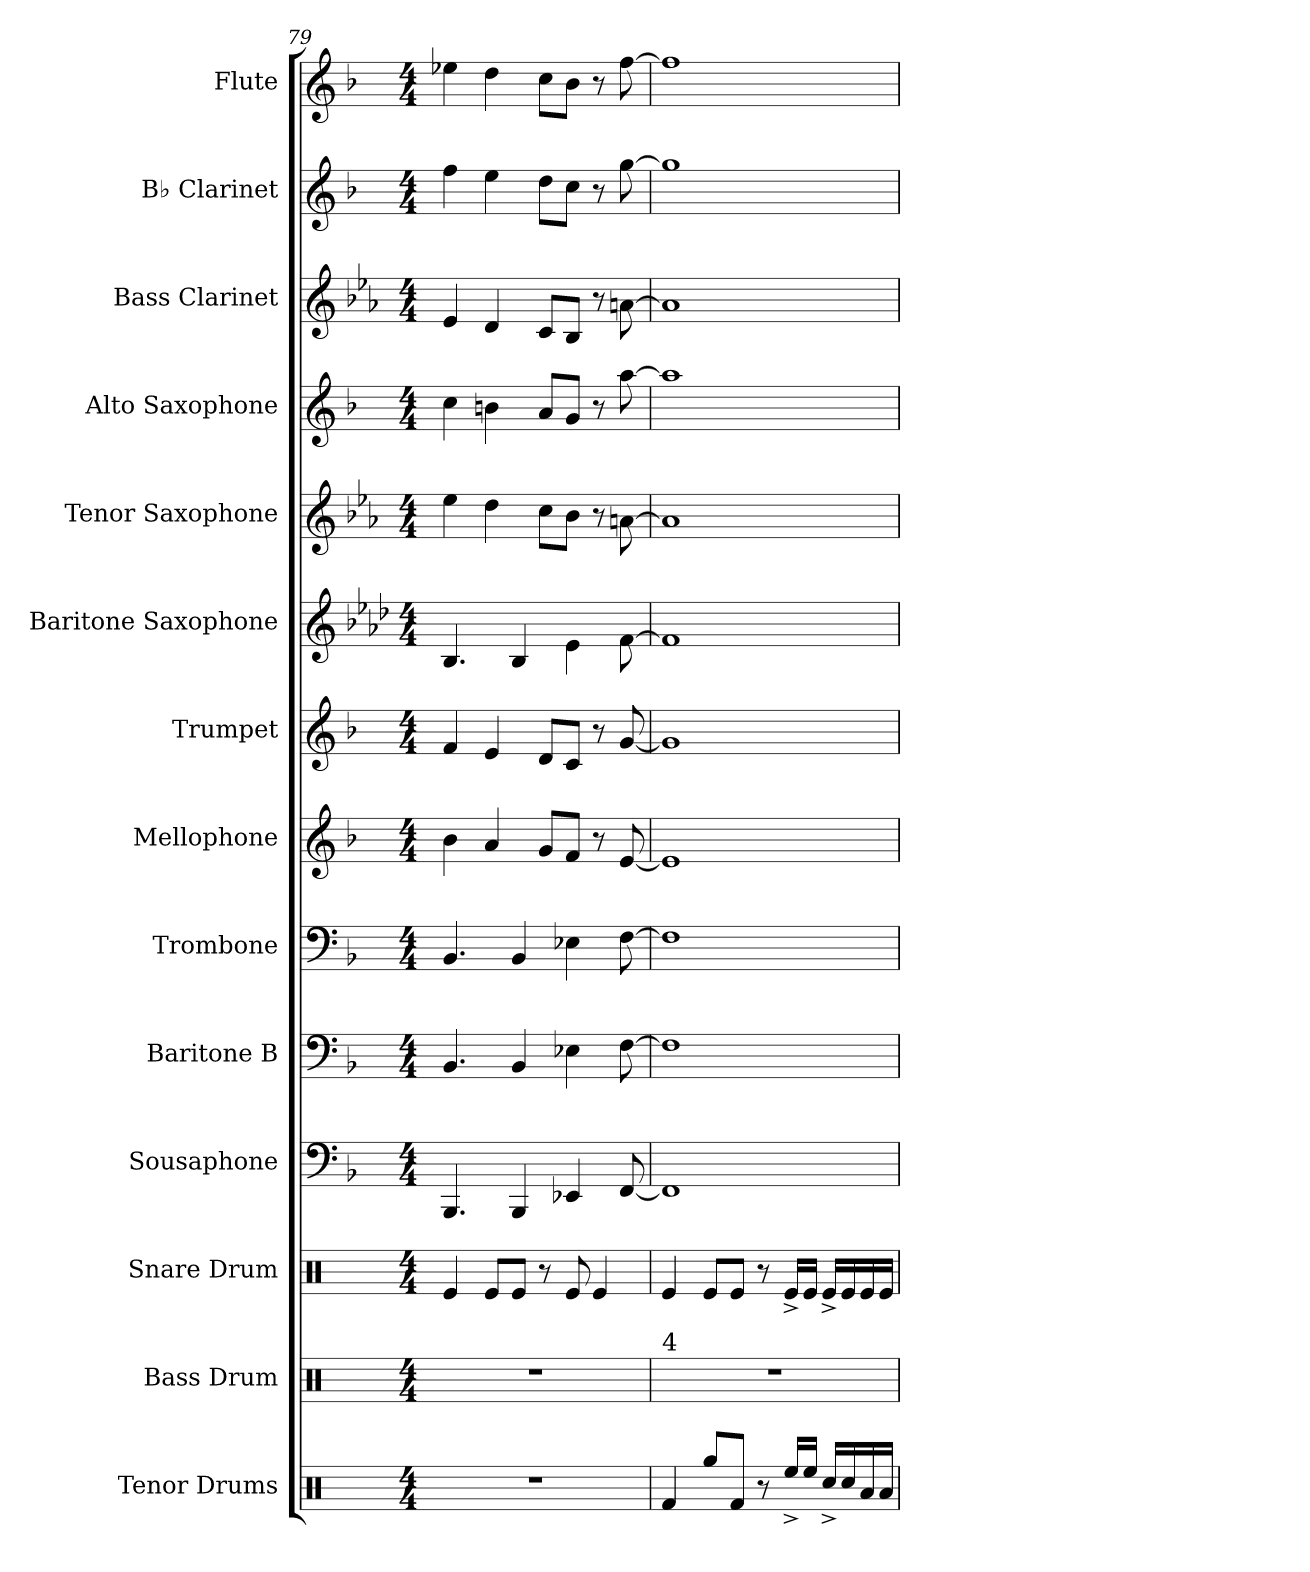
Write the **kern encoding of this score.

**kern	**kern	**kern	**kern	**kern	**kern	**kern	**kern	**kern	**kern	**kern	**kern	**kern	**kern
*part14	*part13	*part12	*part11	*part10	*part9	*part8	*part7	*part6	*part5	*part4	*part3	*part2	*part1
*staff14	*staff13	*staff12	*staff11	*staff10	*staff9	*staff8	*staff7	*staff6	*staff5	*staff4	*staff3	*staff2	*staff1
*I"Tenor Drums	*I"Bass Drum	*I"Snare Drum	*I"Sousaphone	*I"Baritone B	*I"Trombone	*I"Mellophone	*I"Trumpet	*I"Baritone Saxophone	*I"Tenor Saxophone	*I"Alto Saxophone	*I"Bass Clarinet	*I"B♭ Clarinet	*I"Flute
*I'TD	*I'B. Dr.	*I'SD	*I'Sou	*I'Bar B	*I'Tbn	*I'Mel	*I'Tpt	*I'B Sax	*I'T Sax	*I'A Sax	*I'B Cl	*I'Cl	*I'F
*clefX	*clefX	*clefX	*clefF4	*clefF4	*clefF4	*clefG2	*clefG2	*clefG2	*clefG2	*clefG2	*clefG2	*clefG2	*clefG2
*	*	*	*	*	*	*ITrd4c7	*ITrd1c2	*ITrd12c21	*ITrd8c14	*ITrd5c9	*ITrd8c14	*ITrd1c2	*
*k[]	*k[]	*k[]	*k[b-]	*k[b-]	*k[b-]	*k[b-e-]	*k[b-e-a-]	*k[b-e-a-d-]	*k[b-e-a-]	*k[b-e-a-d-]	*k[b-e-a-]	*k[b-e-a-]	*k[b-]
*M4/4	*M4/4	*M4/4	*M4/4	*M4/4	*M4/4	*M4/4	*M4/4	*M4/4	*M4/4	*M4/4	*M4/4	*M4/4	*M4/4
=79	=79	=79	=79	=79	=79	=79	=79	=79	=79	=79	=79	=79	=79
1r	1r	4Re/	4.BBB-/	4.BB-/	4.BB-/	4e-\	4e-/	4.BB-/	4e-\	4e-\	4E-/	4ee-\	4ee-X\
.	.	8Re/L	.	.	.	4d/	4d/	.	4d\	4dn\	4D/	4dd\	4dd\
.	.	8Re/J	4BBB-/	4BB-/	4BB-/	.	.	4BB-/	.	.	.	.	.
.	.	8r	.	.	.	8c/L	8c/L	.	8c\L	8c/L	8C/L	8cc\L	8cc\L
.	.	8Re/	4EE-X/	4E-X\	4E-X\	8B-/J	8B-/J	4E-\	8B-\J	8B-/J	8BB-/J	8b-\J	8b-\J
.	.	4Re/	.	.	.	8r	8r	.	8r	8r	8r	8r	8r
.	.	.	[8FF/	[8F\	[8F\	[8A/	[8f/	[8F\	[8An\	[8cc\	[8An\	[8ff\	[8ff\
=80	=80	=80	=80	=80	=80	=80	=80	=80	=80	=80	=80	=80	=80
!	!LO:TX:a:t=4	!	!	!	!	!	!	!	!	!	!	!	!
4Rf/	1r	4Re/	1FF]	1F]	1F]	1A]	1f]	1F]	1A]	1cc]	1A]	1ff]	1ff]
8Rgg/L	.	8Re/L	.	.	.	.	.	.	.	.	.	.	.
8Rf/J	.	8Re/J	.	.	.	.	.	.	.	.	.	.	.
8r	.	8r	.	.	.	.	.	.	.	.	.	.	.
16Ree^/LL	.	16Re^/LL	.	.	.	.	.	.	.	.	.	.	.
16Ree/JJ	.	16Re/JJ	.	.	.	.	.	.	.	.	.	.	.
16Rcc^/LL	.	16Re^/LL	.	.	.	.	.	.	.	.	.	.	.
16Rcc/	.	16Re/	.	.	.	.	.	.	.	.	.	.	.
16Ra/	.	16Re/	.	.	.	.	.	.	.	.	.	.	.
16Ra/JJ	.	16Re/JJ	.	.	.	.	.	.	.	.	.	.	.
=	=	=	=	=	=	=	=	=	=	=	=	=	=
*-	*-	*-	*-	*-	*-	*-	*-	*-	*-	*-	*-	*-	*-
